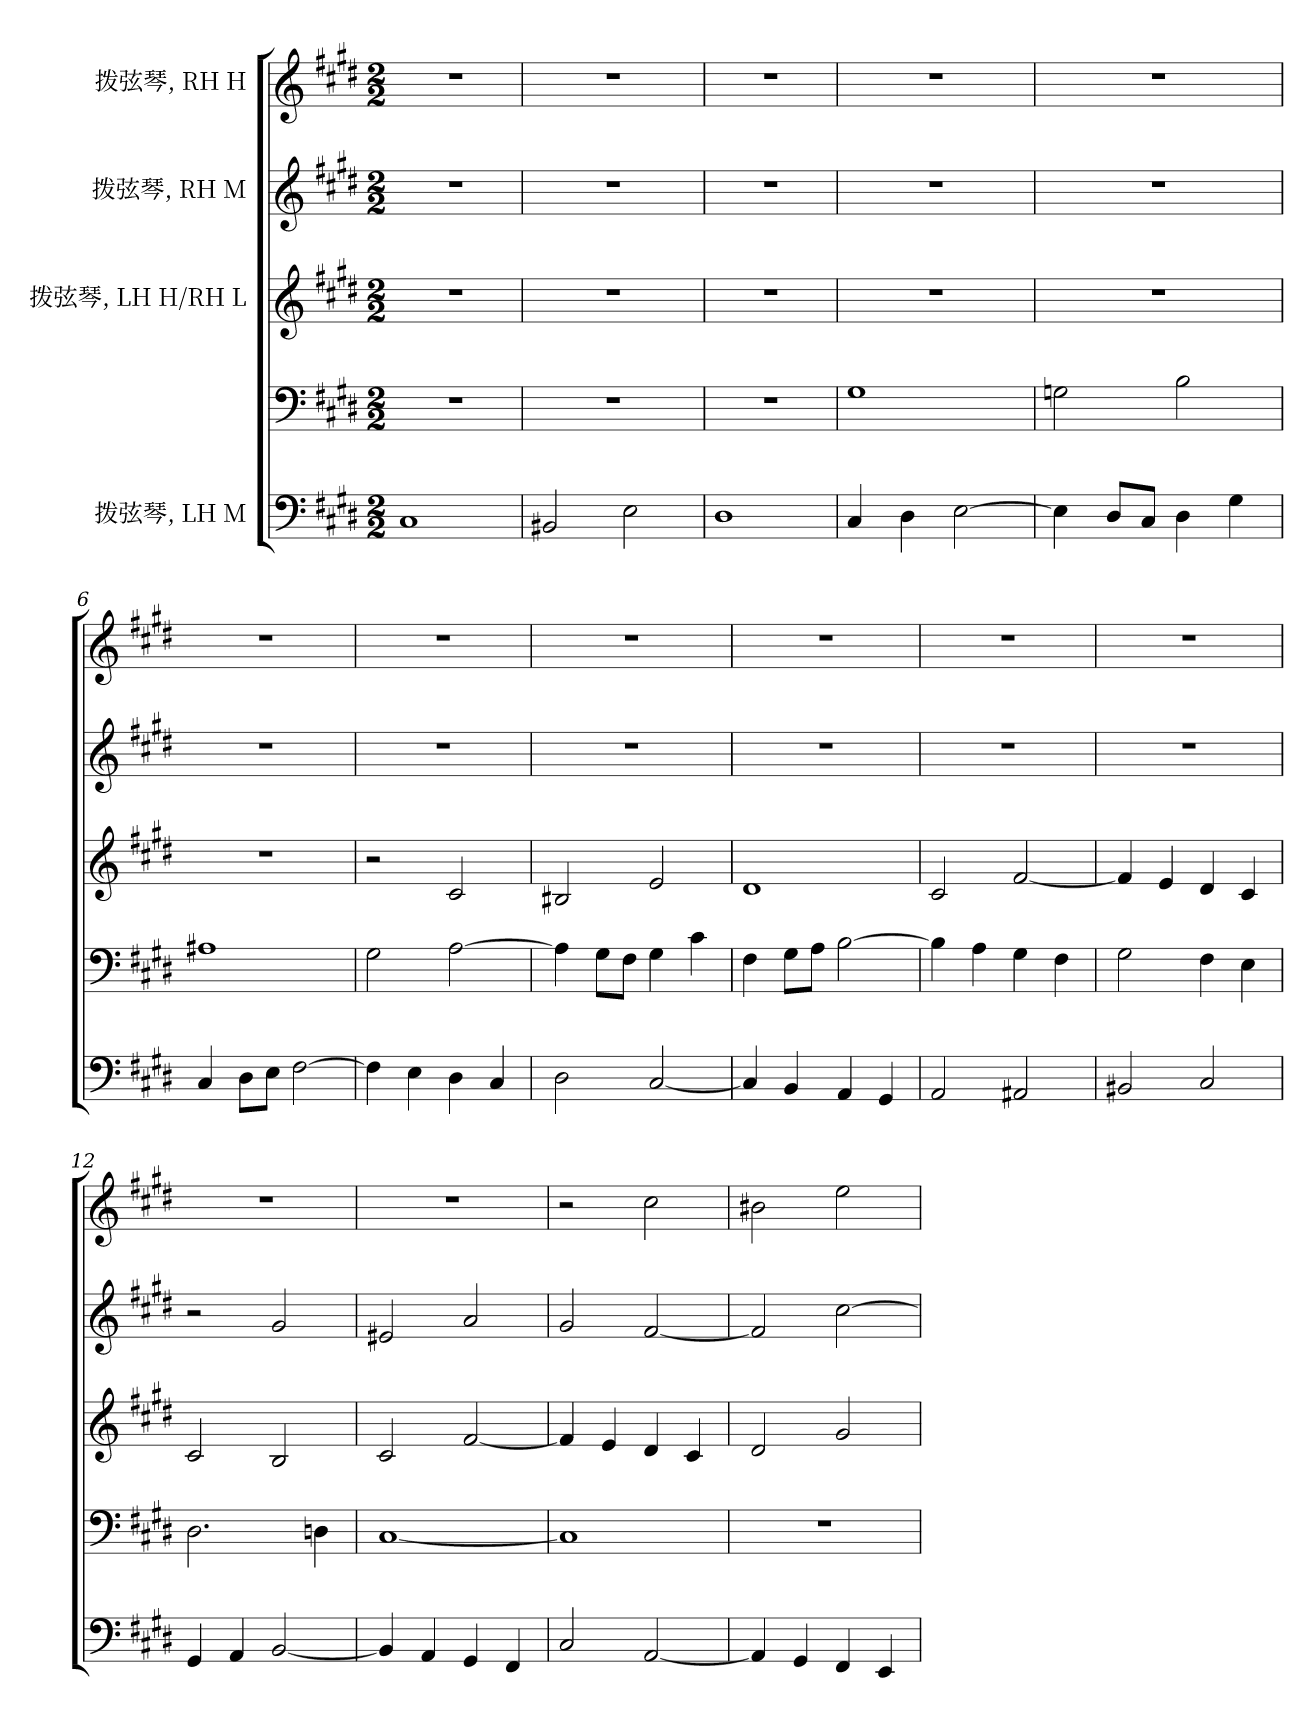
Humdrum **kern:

**kern	**kern	**kern	**kern	**kern
*part4	*part4	*part3	*part2	*part1
*staff5	*staff4	*staff3	*staff2	*staff1
*I"拨弦琴, LH M	*	*I"拨弦琴, LH H/RH L	*I"拨弦琴, RH M	*I"拨弦琴, RH H
*clefF4	*clefF4	*clefG2	*clefG2	*clefG2
*k[f#c#g#d#]	*k[f#c#g#d#]	*k[f#c#g#d#]	*k[f#c#g#d#]	*k[f#c#g#d#]
*M2/2	*M2/2	*M2/2	*M2/2	*M2/2
*MM143	*MM143	*MM143	*MM143	*MM143
=1	=1	=1	=1	=1
1C#	1r	1r	1r	1r
=2	=2	=2	=2	=2
2BB#X/	1r	1r	1r	1r
2E\	.	.	.	.
=3	=3	=3	=3	=3
1D#	1r	1r	1r	1r
=4	=4	=4	=4	=4
4C#/	1G#	1r	1r	1r
4D#\	.	.	.	.
[2E\	.	.	.	.
=5	=5	=5	=5	=5
4E\]	2Gn\	1r	1r	1r
8D#/L	.	.	.	.
8C#/J	.	.	.	.
4D#\	2B\	.	.	.
4G#\	.	.	.	.
=6	=6	=6	=6	=6
4C#/	1A#X	1r	1r	1r
8D#\L	.	.	.	.
8E\J	.	.	.	.
[2F#\	.	.	.	.
=7	=7	=7	=7	=7
4F#\]	2G#\	2r	1r	1r
4E\	.	.	.	.
4D#\	[2A\	2c#/	.	.
4C#/	.	.	.	.
!!LO:LB:g=z
=8	=8	=8	=8	=8
2D#\	4A\]	2B#X/	1r	1r
.	8G#\L	.	.	.
.	8F#\J	.	.	.
[2C#/	4G#\	2e/	.	.
.	4c#\	.	.	.
=9	=9	=9	=9	=9
4C#/]	4F#\	1d#	1r	1r
4BB/	8G#\L	.	.	.
.	8A\J	.	.	.
4AA/	[2B\	.	.	.
4GG#/	.	.	.	.
=10	=10	=10	=10	=10
2AA/	4B\]	2c#/	1r	1r
.	4A\	.	.	.
2AA#X/	4G#\	[2f#/	.	.
.	4F#\	.	.	.
=11	=11	=11	=11	=11
2BB#X/	2G#\	4f#/]	1r	1r
.	.	4e/	.	.
2C#/	4F#\	4d#/	.	.
.	4E\	4c#/	.	.
=12	=12	=12	=12	=12
4GG#/	2.D#\	2c#/	2r	1r
4AA/	.	.	.	.
[2BB/	.	2B/	2g#/	.
.	4Dn\	.	.	.
=13	=13	=13	=13	=13
4BB/]	[1C#	2c#/	2e#X/	1r
4AA/	.	.	.	.
4GG#/	.	[2f#/	2a/	.
4FF#/	.	.	.	.
=14	=14	=14	=14	=14
2C#/	1C#]	4f#/]	2g#/	2r
.	.	4e/	.	.
[2AA/	.	4d#/	[2f#/	2cc#\
.	.	4c#/	.	.
!!LO:PB:g=z
=15	=15	=15	=15	=15
4AA/]	1r	2d#/	2f#/]	2b#X\
4GG#/	.	.	.	.
4FF#/	.	2g#/	[2cc#\	2ee\
4EE/	.	.	.	.
=	=	=	=	=
*-	*-	*-	*-	*-
